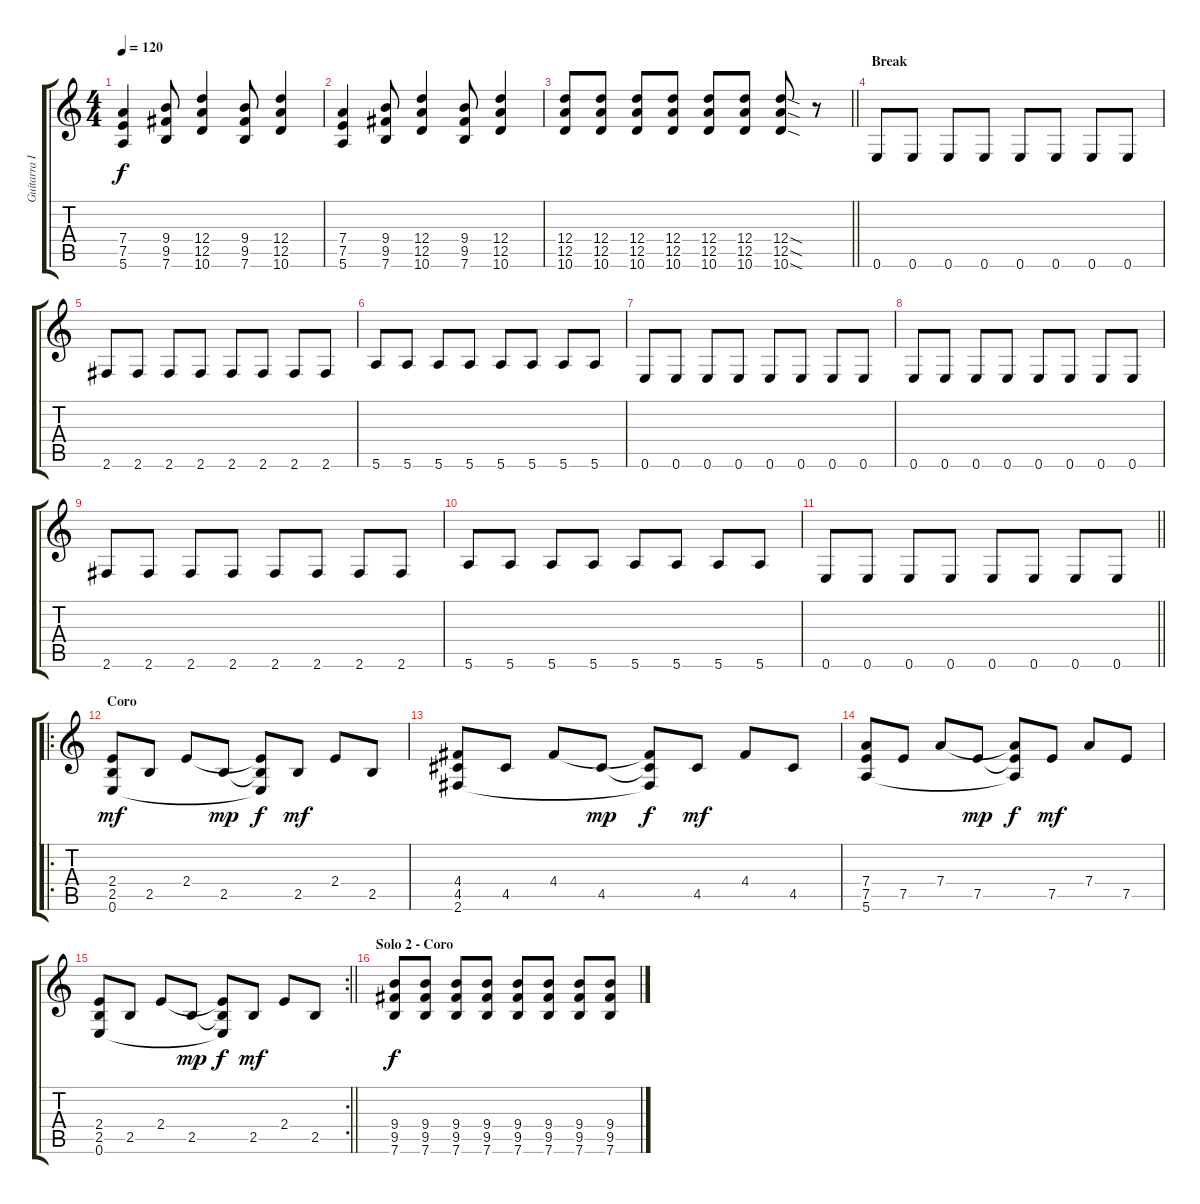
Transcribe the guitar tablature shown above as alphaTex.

\track ("Guitarra II" "Guitarra I") {instrument overdrivenguitar}
\staff {score tabs}
\tuning (E4 B3 G3 D3 A2 E2) {hide}
\ts (4 4)
\tempo 120
\clef g2
\ks c
(7.4 7.5 5.6).4{dy f} (9.4 9.5 7.6).8 (12.4 12.5 10.6).4 (9.4 9.5 7.6).8 (12.4 12.5 10.6).4 |
(7.4 7.5 5.6).4 (9.4 9.5 7.6).8 (12.4 12.5 10.6).4 (9.4 9.5 7.6).8 (12.4 12.5 10.6).4 |
\barLineRight lightlight
(12.4 12.5 10.6).8 (12.4 12.5 10.6).8 (12.4 12.5 10.6).8 (12.4 12.5 10.6).8 (12.4 12.5 10.6).8 (12.4 12.5 10.6).8 (12.4{sod} 12.5{sod} 10.6{sod}).8 r.8 |
\section ("" "Break")
0.6.8 0.6.8 0.6.8 0.6.8 0.6.8 0.6.8 0.6.8 0.6.8 |
2.6.8 2.6.8 2.6.8 2.6.8 2.6.8 2.6.8 2.6.8 2.6.8 |
5.6.8 5.6.8 5.6.8 5.6.8 5.6.8 5.6.8 5.6.8 5.6.8 |
0.6.8 0.6.8 0.6.8 0.6.8 0.6.8 0.6.8 0.6.8 0.6.8 |
0.6.8 0.6.8 0.6.8 0.6.8 0.6.8 0.6.8 0.6.8 0.6.8 |
2.6.8 2.6.8 2.6.8 2.6.8 2.6.8 2.6.8 2.6.8 2.6.8 |
5.6.8 5.6.8 5.6.8 5.6.8 5.6.8 5.6.8 5.6.8 5.6.8 |
\barLineRight lightlight
0.6.8 0.6.8 0.6.8 0.6.8 0.6.8 0.6.8 0.6.8 0.6.8 |
\ro
\section ("" "Coro")
(2.4 2.5 0.6).8{dy mf volume 7} 2.5.8 2.4.8 2.5.8{dy mp} (2.4{t} 2.5{t} 0.6{t}).8{dy f} 2.5.8{dy mf} 2.4.8 2.5.8 |
(4.4 4.5 2.6).8 4.5.8 4.4.8 4.5.8{dy mp} (4.4{t} 4.5{t} 2.6{t}).8{dy f} 4.5.8{dy mf} 4.4.8 4.5.8 |
(7.4 7.5 5.6).8 7.5.8 7.4.8 7.5.8{dy mp} (7.4{t} 7.5{t} 5.6{t}).8{dy f} 7.5.8{dy mf} 7.4.8 7.5.8 |
\rc 2
\barLineRight lightlight
(2.4 2.5 0.6).8 2.5.8 2.4.8 2.5.8{dy mp} (2.4{t} 2.5{t} 0.6{t}).8{dy f} 2.5.8{dy mf} 2.4.8 2.5.8 |
\section ("" "Solo 2 - Coro")
(9.4 9.5 7.6).8{dy f volume 13} (9.4 9.5 7.6).8 (9.4 9.5 7.6).8 (9.4 9.5 7.6).8 (9.4 9.5 7.6).8 (9.4 9.5 7.6).8 (9.4 9.5 7.6).8 (9.4 9.5 7.6).8
